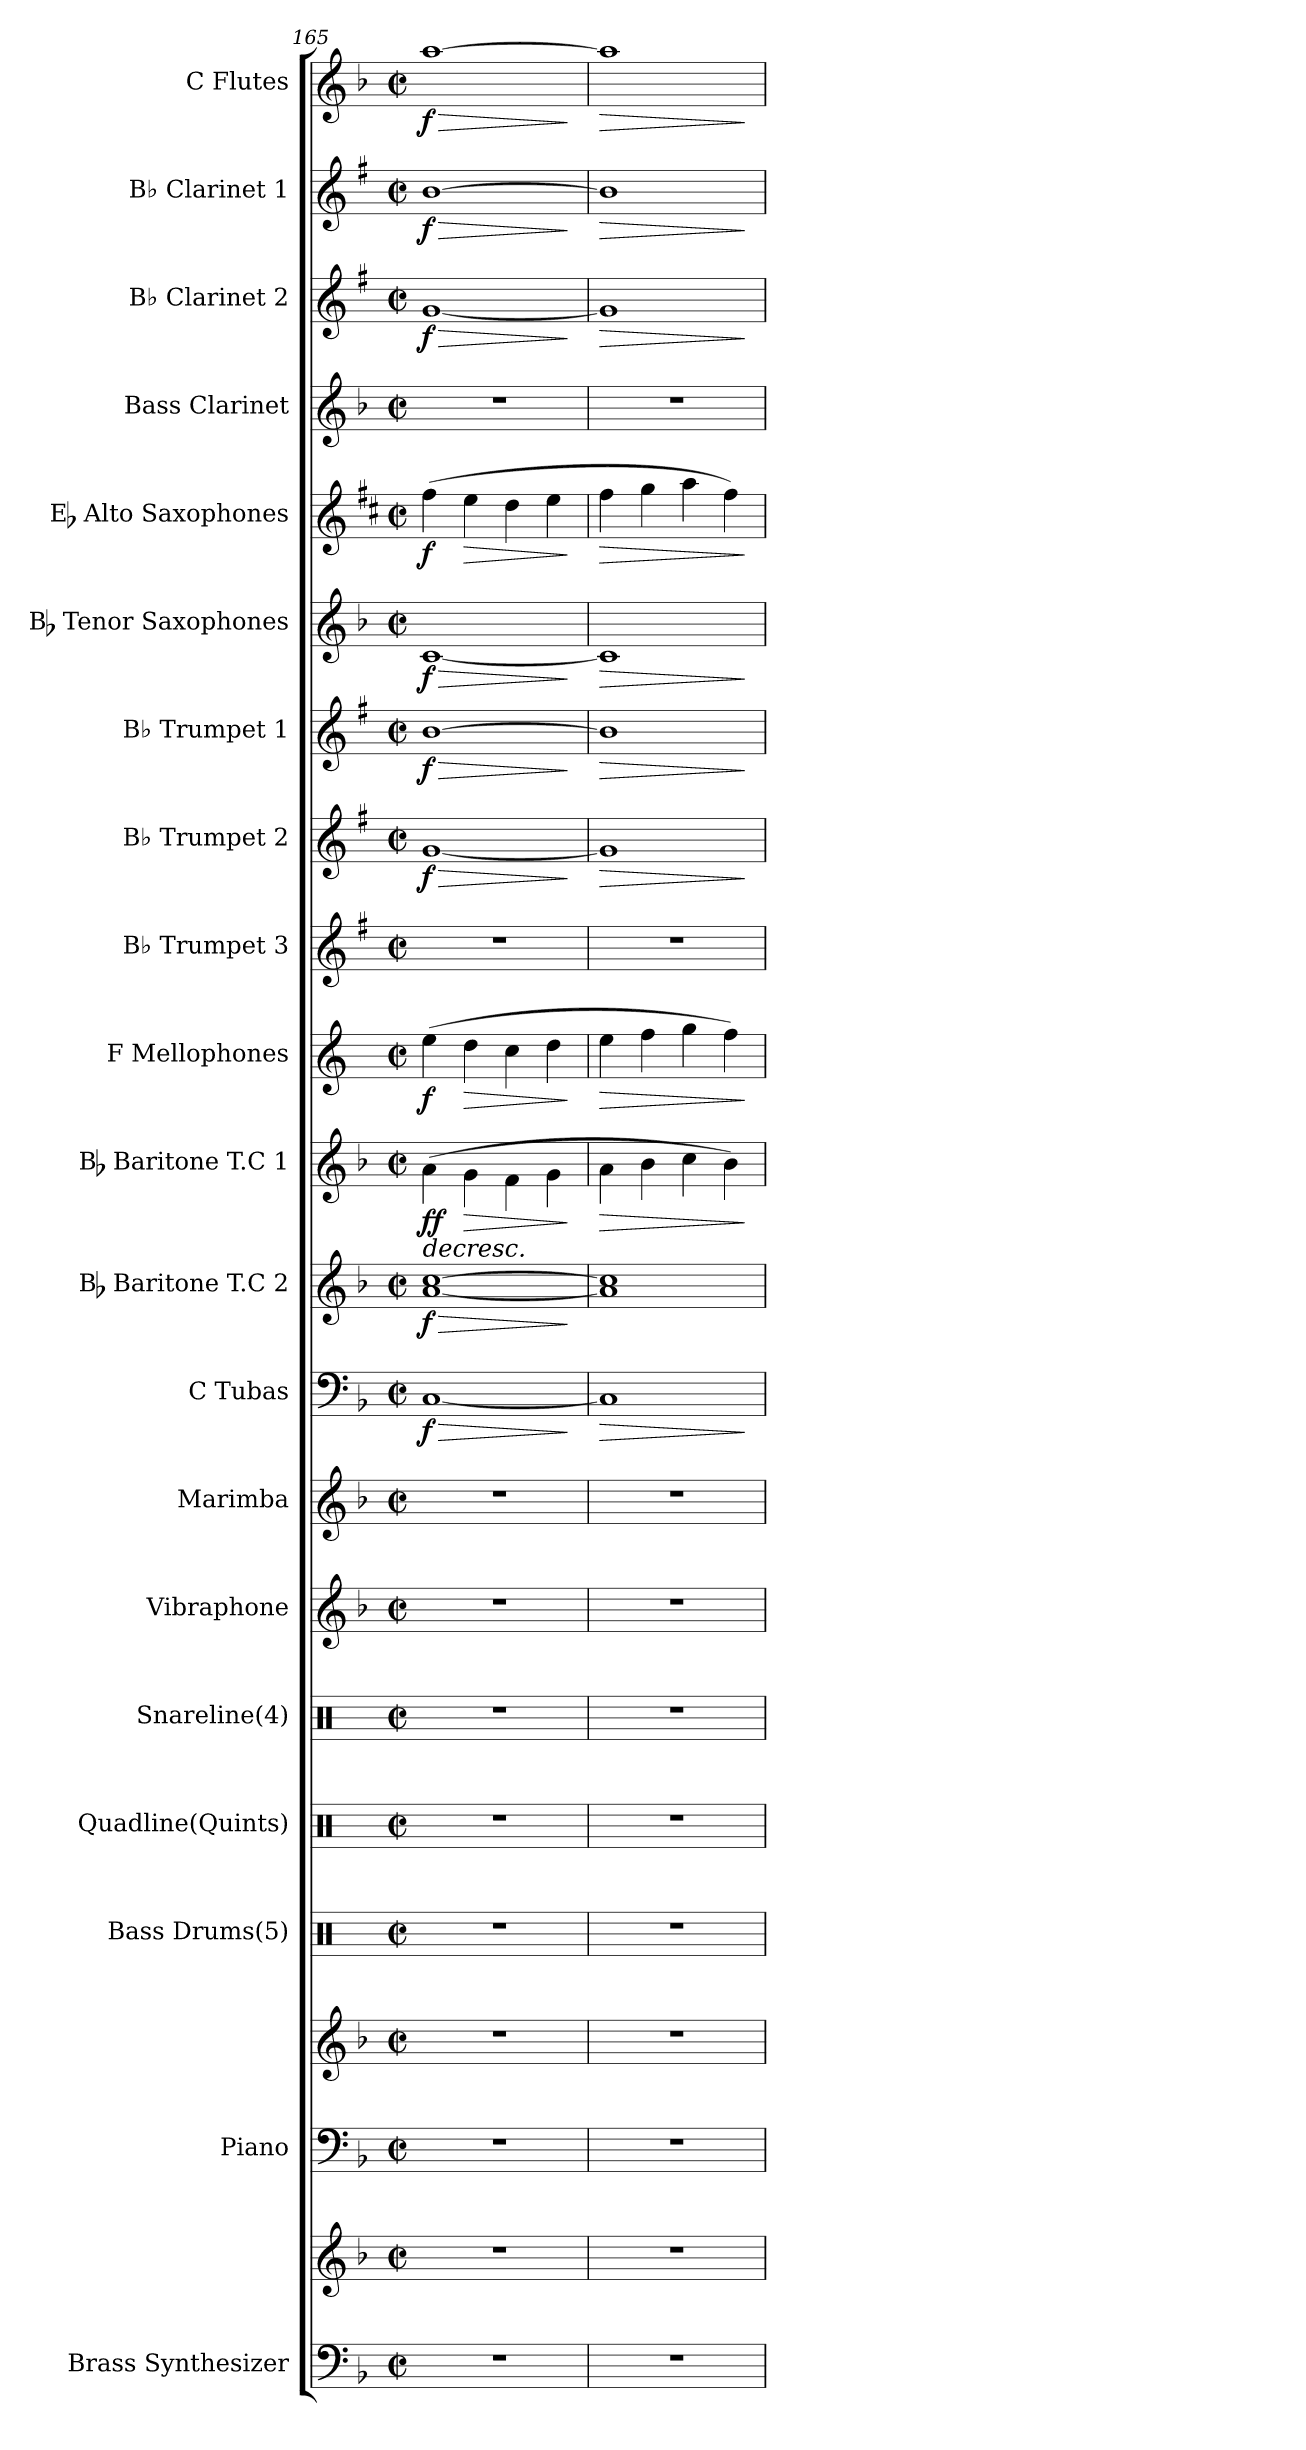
**kern	**kern	**kern	**kern	**kern	**kern	**kern	**kern	**kern	**kern	**dynam	**kern	**dynam	**kern	**dynam	**kern	**dynam	**kern	**kern	**dynam	**kern	**dynam	**kern	**dynam	**kern	**dynam	**kern	**kern	**dynam	**kern	**dynam	**kern	**dynam
*part20	*part20	*part19	*part19	*part18	*part17	*part16	*part15	*part14	*part13	*part13	*part12	*part12	*part11	*part11	*part10	*part10	*part9	*part8	*part8	*part7	*part7	*part6	*part6	*part5	*part5	*part4	*part3	*part3	*part2	*part2	*part1	*part1
*staff22	*staff21	*staff20	*staff19	*staff18	*staff17	*staff16	*staff15	*staff14	*staff13	*staff13	*staff12	*staff12	*staff11	*staff11	*staff10	*staff10	*staff9	*staff8	*staff8	*staff7	*staff7	*staff6	*staff6	*staff5	*staff5	*staff4	*staff3	*staff3	*staff2	*staff2	*staff1	*staff1
*I"Brass Synthesizer	*	*I"Piano	*	*I"Bass Drums(5)	*I"Quadline(Quints)	*I"Snareline(4)	*I"Vibraphone	*I"Marimba	*I"C Tubas	*	*I"Bb Baritone T.C 2	*	*I"Bb Baritone T.C 1	*	*I"F Mellophones	*	*I"B♭ Trumpet 3	*I"B♭ Trumpet 2	*	*I"B♭ Trumpet 1	*	*I"Bb Tenor Saxophones	*	*I"Eb Alto Saxophones	*	*I"Bass Clarinet	*I"B♭ Clarinet 2	*	*I"B♭ Clarinet 1	*	*I"C Flutes	*
*I'Synth.	*	*I'Pno.	*	*I'BD	*	*	*	*I'Marimba	*I'Tubas	*	*I'Baritone T.C 2	*	*I'Baritone T.C 1	*	*I'Mello	*	*I'B♭ Tpt. 3	*I'B♭ Tpt. 2	*	*I'B♭ Tpt. 1	*	*I'Tenor Saxes	*	*I'Alto Saxes	*	*I'B. Cl.	*I'B♭ Cl. 2	*	*I'B♭ Cl. 1	*	*I'Flutes	*
*clefF4	*clefG2	*clefF4	*clefG2	*clefX	*clefX	*clefX	*clefG2	*clefG2	*clefF4	*	*clefG2	*	*clefG2	*	*clefG2	*	*clefG2	*clefG2	*	*clefG2	*	*clefG2	*	*clefG2	*	*clefG2	*clefG2	*	*clefG2	*	*clefG2	*
*	*	*	*	*	*	*	*	*	*	*	*ITrd8c14	*	*ITrd8c14	*	*ITrd4c7	*	*ITrd1c2	*ITrd1c2	*	*ITrd1c2	*	*ITrd8c14	*	*ITrd5c9	*	*ITrd8c14	*ITrd1c2	*	*ITrd1c2	*	*	*
*k[b-]	*k[b-]	*k[b-]	*k[b-]	*k[]	*k[]	*k[]	*k[b-]	*k[b-]	*k[b-]	*	*k[b-]	*	*k[b-]	*	*k[b-]	*	*k[b-]	*k[b-]	*	*k[b-]	*	*k[b-]	*	*k[b-]	*	*k[b-]	*k[b-]	*	*k[b-]	*	*k[b-]	*
*M2/2	*M2/2	*M2/2	*M2/2	*M2/2	*M2/2	*M2/2	*M2/2	*M2/2	*M2/2	*	*M2/2	*	*M2/2	*	*M2/2	*	*M2/2	*M2/2	*	*M2/2	*	*M2/2	*	*M2/2	*	*M2/2	*M2/2	*	*M2/2	*	*M2/2	*
*met(c|)	*met(c|)	*met(c|)	*met(c|)	*met(c|)	*met(c|)	*met(c|)	*met(c|)	*met(c|)	*met(c|)	*	*met(c|)	*	*met(c|)	*	*met(c|)	*	*met(c|)	*met(c|)	*	*met(c|)	*	*met(c|)	*	*met(c|)	*	*met(c|)	*met(c|)	*	*met(c|)	*	*met(c|)	*
=165	=165	=165	=165	=165	=165	=165	=165	=165	=165	=165	=165	=165	=165	=165	=165	=165	=165	=165	=165	=165	=165	=165	=165	=165	=165	=165	=165	=165	=165	=165	=165	=165
!	!	!	!	!	!	!	!	!	!	!LO:HP:b	!	!LO:HP:b	!	!LO:HP:b	!	!	!	!	!LO:HP:b	!	!LO:HP:b	!	!LO:HP:b	!	!	!	!	!LO:HP:b	!	!LO:HP:b	!	!LO:HP:b
!	!	!	!	!	!	!	!	!	!	!LO:DY:n=1:b	!	!LO:DY:n=1:b	!	!LO:DY:n=1:b	!	!	!	!	!	!	!	!	!	!	!	!	!	!	!	!	!	!
!	!	!	!	!	!	!	!	!	!	!	!	!	!	!LO:DY:n=2:b	!	!LO:DY:b	!	!	!LO:DY:n=1:b	!	!LO:DY:n=1:b	!	!LO:DY:n=1:b	!	!LO:DY:b	!	!	!LO:DY:n=1:b	!	!LO:DY:n=1:b	!	!LO:DY:n=1:b
1r	1r	1r	1r	1r	1r	1r	1r	1r	[1C	> f	[1A [1c	> f	(4A\	> f f	(4a\	f	1r	[1f	> f	[1a	> f	[1C	> f	(4a\	f	1r	[1f	> f	[1a	> f	[1aa	> f
!	!	!	!	!	!	!	!	!	!	!	!	!	!	!LO:HP:b	!	!LO:HP:b	!	!	!	!	!	!	!	!	!LO:HP:b	!	!	!	!	!	!	!
.	.	.	.	.	.	.	.	.	.	.	.	.	4G\	>	4g\	>	.	.	.	.	.	.	.	4g\	>	.	.	.	.	.	.	.
.	.	.	.	.	.	.	.	.	.	.	.	.	4F\	.	4f\	.	.	.	.	.	.	.	.	4f\	.	.	.	.	.	.	.	.
.	.	.	.	.	.	.	.	.	.	.	.	.	4G\	.	4g\	.	.	.	.	.	.	.	.	4g\	.	.	.	.	.	.	.	.
.	.	.	.	.	.	.	.	.	.	]	.	]	.	] ]	.	]	.	.	]	.	]	.	]	.	]	.	.	]	.	]	.	]
!!LO:PB:g=z
=166	=166	=166	=166	=166	=166	=166	=166	=166	=166	=166	=166	=166	=166	=166	=166	=166	=166	=166	=166	=166	=166	=166	=166	=166	=166	=166	=166	=166	=166	=166	=166	=166
!	!	!	!	!	!	!	!	!	!	!LO:HP:b	!	!	!	!LO:HP:b	!	!LO:HP:b	!	!	!LO:HP:b	!	!LO:HP:b	!	!LO:HP:b	!	!LO:HP:b	!	!	!LO:HP:b	!	!LO:HP:b	!	!LO:HP:b
1r	1r	1r	1r	1r	1r	1r	1r	1r	1C]	>	1A] 1c]	.	4A\	>	4a\	>	1r	1f]	>	1a]	>	1C]	>	4a\	>	1r	1f]	>	1a]	>	1aa]	>
.	.	.	.	.	.	.	.	.	.	.	.	.	4B-\	.	4b-\	.	.	.	.	.	.	.	.	4b-\	.	.	.	.	.	.	.	.
.	.	.	.	.	.	.	.	.	.	.	.	.	4c\	.	4cc\	.	.	.	.	.	.	.	.	4cc\	.	.	.	.	.	.	.	.
.	.	.	.	.	.	.	.	.	.	.	.	.	4B-\)	.	4b-\)	.	.	.	.	.	.	.	.	4a\)	.	.	.	.	.	.	.	.
.	.	.	.	.	.	.	.	.	.	]	.	.	.	]	.	]	.	.	]	.	]	.	]	.	]	.	.	]	.	]	.	]
=	=	=	=	=	=	=	=	=	=	=	=	=	=	=	=	=	=	=	=	=	=	=	=	=	=	=	=	=	=	=	=	=
*-	*-	*-	*-	*-	*-	*-	*-	*-	*-	*-	*-	*-	*-	*-	*-	*-	*-	*-	*-	*-	*-	*-	*-	*-	*-	*-	*-	*-	*-	*-	*-	*-
